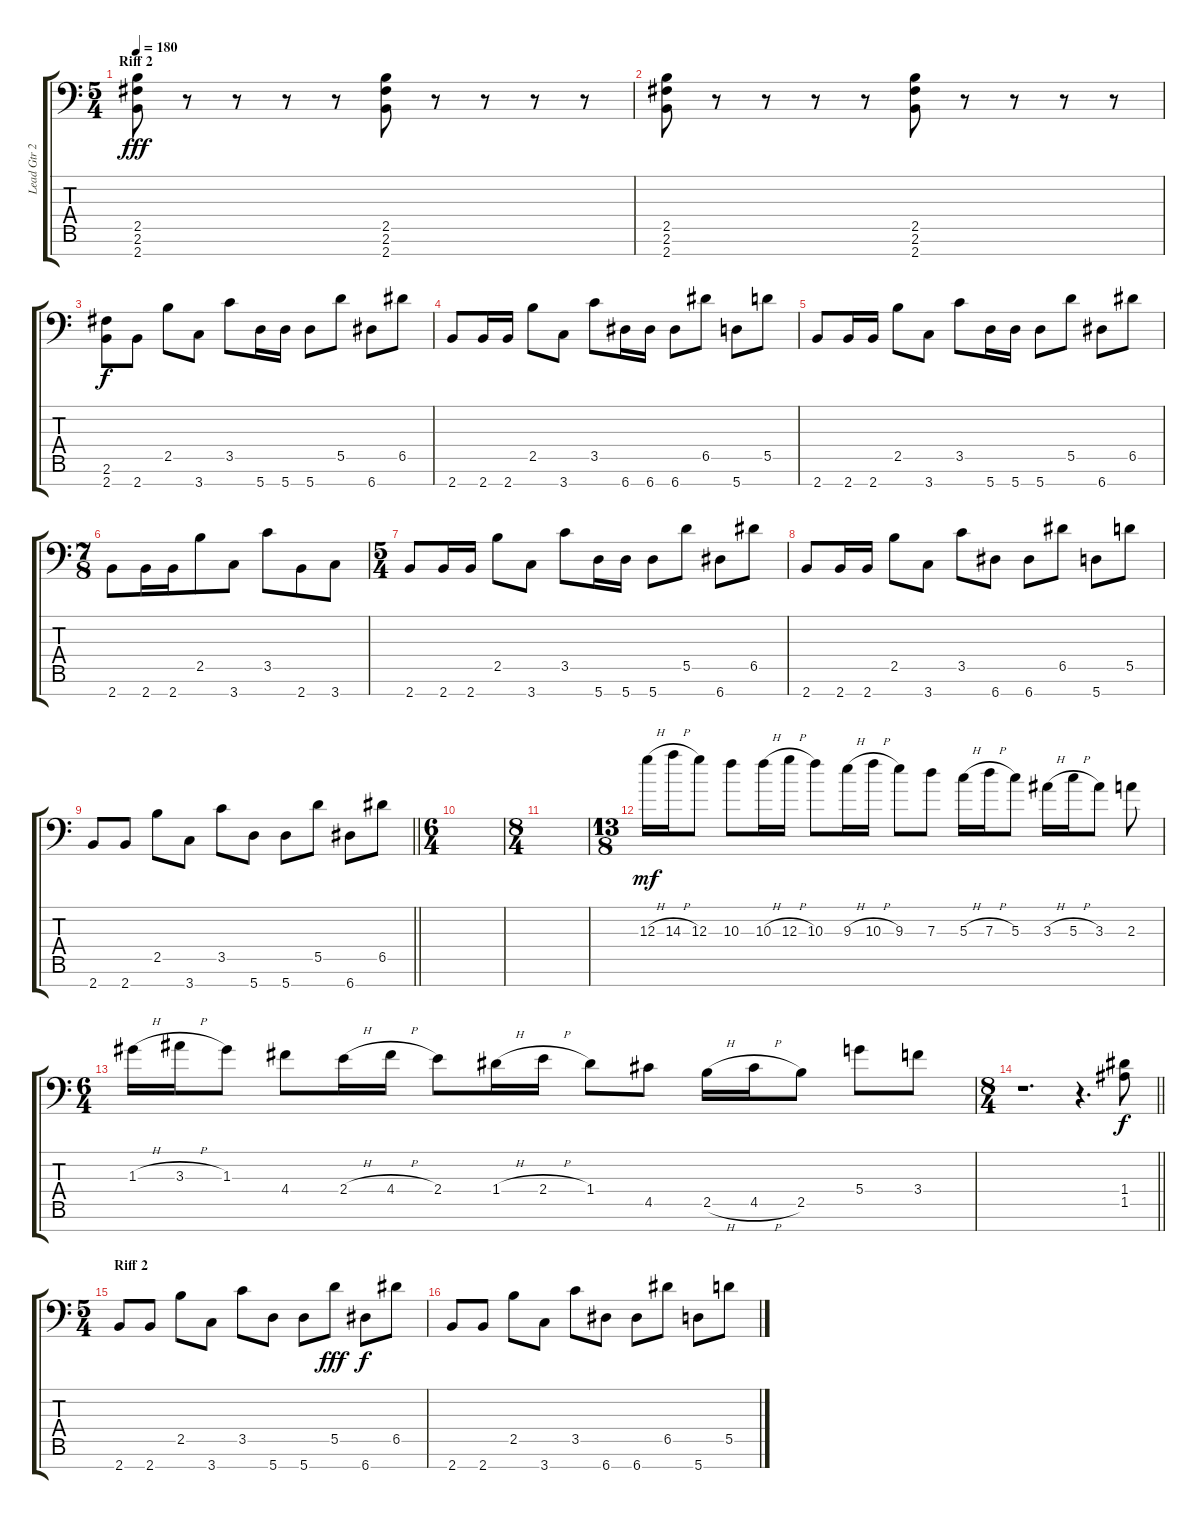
\track ("Lead Gtr 2" "Lead Gtr 2") {instrument distortionguitar}
\staff {score tabs}
\tuning (E4 B3 G3 D3 A2 E2 A1) {hide}
\ts (5 4)
\section ("" "Riff 2")
\tempo 180
\clef f4
\ks c
(2.5 2.6 2.7).8{dy fff} r.8 r.8 r.8 r.8 (2.5 2.6 2.7).8 r.8 r.8 r.8 r.8 |
(2.5 2.6 2.7).8 r.8 r.8 r.8 r.8 (2.5 2.6 2.7).8 r.8 r.8 r.8 r.8 |
(2.6 2.7).8{dy f} 2.7.8 2.5.8 3.7.8 3.5.8 5.7.16 5.7.16 5.7.8 5.5.8 6.7.8 6.5.8 |
2.7.8 2.7.16 2.7.16 2.5.8 3.7.8 3.5.8 6.7.16 6.7.16 6.7.8 6.5.8 5.7.8 5.5.8 |
2.7.8 2.7.16 2.7.16 2.5.8 3.7.8 3.5.8 5.7.16 5.7.16 5.7.8 5.5.8 6.7.8 6.5.8 |
\ts (7 8)
2.7.8 2.7.16 2.7.16 2.5.8 3.7.8 3.5.8 2.7.8 3.7.8 |
\ts (5 4)
2.7.8 2.7.16 2.7.16 2.5.8 3.7.8 3.5.8 5.7.16 5.7.16 5.7.8 5.5.8 6.7.8 6.5.8 |
2.7.8 2.7.16 2.7.16 2.5.8 3.7.8 3.5.8 6.7.8 6.7.8 6.5.8 5.7.8 5.5.8 |
\barLineRight lightlight
2.7.8 2.7.8 2.5.8 3.7.8 3.5.8 5.7.8 5.7.8 5.5.8 6.7.8 6.5.8 |
\ts (6 4)
\section ("" "")
|
\ts (8 4)
|
\ts (13 8)
12.3{h}.16{dy mf} 14.3{h}.16 12.3.8 10.3.8 10.3{h}.16 12.3{h}.16 10.3.8 9.3{h}.16 10.3{h}.16 9.3.8 7.3.8 5.3{h}.16 7.3{h}.16 5.3.8 3.3{h}.16 5.3{h}.16 3.3.8 2.3.8 |
\ts (6 4)
1.3{h}.16 3.3{h}.16 1.3.8 4.4.8 2.4{h}.16 4.4{h}.16 2.4.8 1.4{h}.16 2.4{h}.16 1.4.8 4.5.8 2.5{h}.16 4.5{h}.16 2.5.8 5.4.8 3.4.8 |
\ts (8 4)
\barLineRight lightlight
r.1{d} r.4{d} (1.4 1.5).8{dy f} |
\ts (5 4)
\section ("" "Riff 2")
2.7.8 2.7.8 2.5.8 3.7.8 3.5.8 5.7.8 5.7.8 5.5.8{dy fff} 6.7.8{dy f} 6.5.8 |
2.7.8 2.7.8 2.5.8 3.7.8 3.5.8 6.7.8 6.7.8 6.5.8 5.7.8 5.5.8
